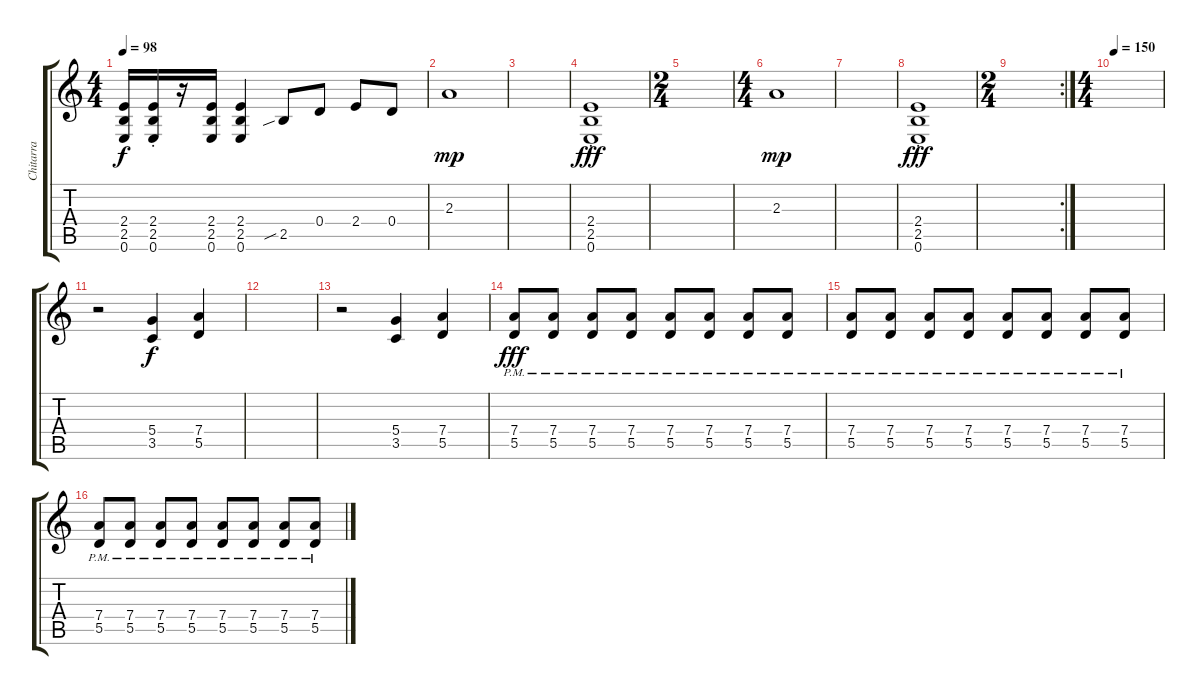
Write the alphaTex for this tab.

\track ("Chitarra" "Chitarra") {instrument overdrivenguitar}
\staff {score tabs}
\tuning (E4 B3 G3 D3 A2 E2) {hide}
\ts (4 4)
\tempo 98
\clef g2
\ks c
(2.4 2.5 0.6).16{dy f} (2.4{st} 2.5{st} 0.6{st}).16 r.16 (2.4 2.5 0.6).16 (2.4 2.5 0.6).4 2.5{sib}.8 0.4.8 2.4.8 0.4.8 |
2.3.1{dy mp volume 0} |
|
(2.4{st} 2.5{st} 0.6{st}).1{dy fff volume 11} |
\ts (2 4)
|
\ts (4 4)
2.3.1{dy mp volume 0} |
|
(2.4{st} 2.5{st} 0.6{st}).1{dy fff volume 11} |
\rc 2
\ts (2 4)
|
\ts (4 4)
\tempo 150
|
r.2 (5.4 3.5).4{dy f} (7.4 5.5).4 |
|
r.2 (5.4 3.5).4 (7.4 5.5).4 |
(7.4{pm} 5.5{pm}).8{dy fff instrument distortionguitar} (7.4{pm} 5.5{pm}).8 (7.4{pm} 5.5{pm}).8 (7.4{pm} 5.5{pm}).8 (7.4{pm} 5.5{pm}).8 (7.4{pm} 5.5{pm}).8 (7.4{pm} 5.5{pm}).8 (7.4{pm} 5.5{pm}).8 |
(7.4{pm} 5.5{pm}).8{instrument distortionguitar} (7.4{pm} 5.5{pm}).8 (7.4{pm} 5.5{pm}).8 (7.4{pm} 5.5{pm}).8 (7.4{pm} 5.5{pm}).8 (7.4{pm} 5.5{pm}).8 (7.4{pm} 5.5{pm}).8 (7.4{pm} 5.5{pm}).8 |
(7.4{pm} 5.5{pm}).8 (7.4{pm} 5.5{pm}).8 (7.4{pm} 5.5{pm}).8 (7.4{pm} 5.5{pm}).8 (7.4{pm} 5.5{pm}).8 (7.4{pm} 5.5{pm}).8 (7.4{pm} 5.5{pm}).8 (7.4{pm} 5.5{pm}).8
